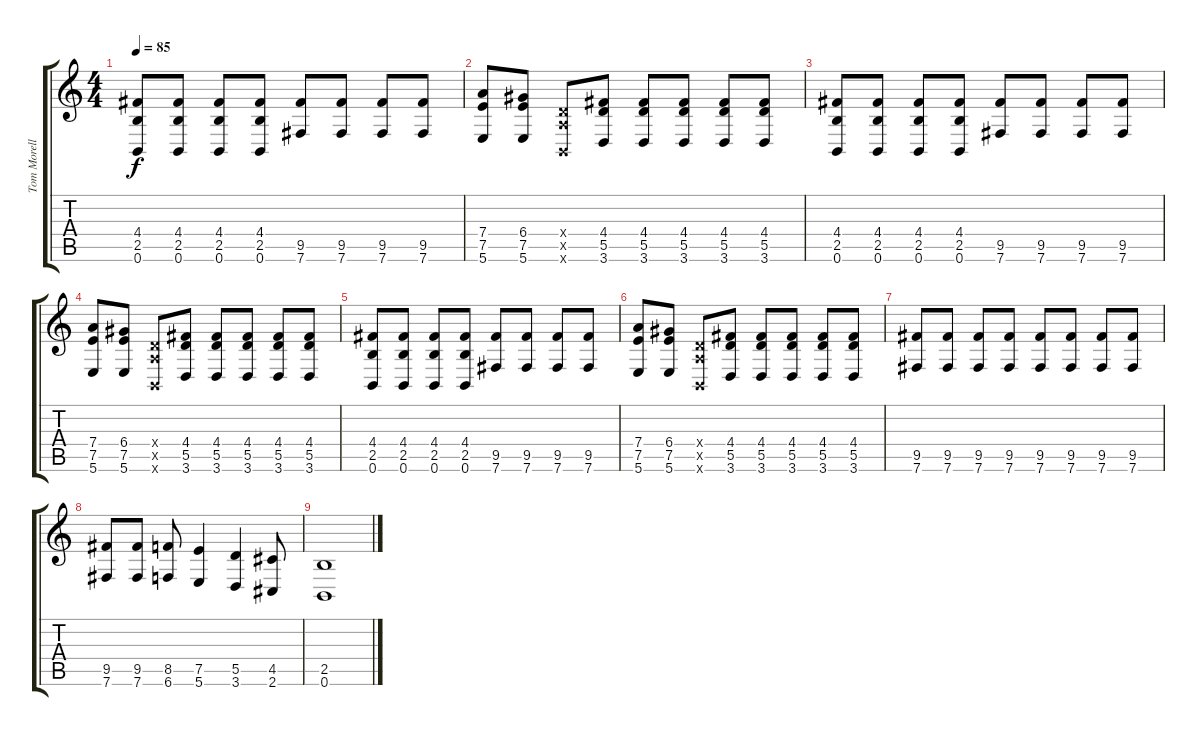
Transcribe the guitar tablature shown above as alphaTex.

\track ("Tom Morello" "Tom Morell") {instrument overdrivenguitar}
\staff {score tabs}
\tuning (E4 B3 G3 D3 A2 B1) {hide}
\ts (4 4)
\tempo 85
\clef g2
\ks c
(4.4 2.5 0.6).8{dy f} (4.4 2.5 0.6).8 (4.4 2.5 0.6).8 (4.4 2.5 0.6).8 (9.5 7.6).8 (9.5 7.6).8 (9.5 7.6).8 (9.5 7.6).8 |
(7.4 7.5 5.6).8 (6.4 7.5 5.6).8 (0.4{x} 0.5{x} 0.6{x}).8 (4.4 5.5 3.6).8 (4.4 5.5 3.6).8 (4.4 5.5 3.6).8 (4.4 5.5 3.6).8 (4.4 5.5 3.6).8 |
(4.4 2.5 0.6).8 (4.4 2.5 0.6).8 (4.4 2.5 0.6).8 (4.4 2.5 0.6).8 (9.5 7.6).8 (9.5 7.6).8 (9.5 7.6).8 (9.5 7.6).8 |
(7.4 7.5 5.6).8 (6.4 7.5 5.6).8 (0.4{x} 0.5{x} 0.6{x}).8 (4.4 5.5 3.6).8 (4.4 5.5 3.6).8 (4.4 5.5 3.6).8 (4.4 5.5 3.6).8 (4.4 5.5 3.6).8 |
(4.4 2.5 0.6).8 (4.4 2.5 0.6).8 (4.4 2.5 0.6).8 (4.4 2.5 0.6).8 (9.5 7.6).8 (9.5 7.6).8 (9.5 7.6).8 (9.5 7.6).8 |
(7.4 7.5 5.6).8 (6.4 7.5 5.6).8 (0.4{x} 0.5{x} 0.6{x}).8 (4.4 5.5 3.6).8 (4.4 5.5 3.6).8 (4.4 5.5 3.6).8 (4.4 5.5 3.6).8 (4.4 5.5 3.6).8 |
(9.5 7.6).8 (9.5 7.6).8 (9.5 7.6).8 (9.5 7.6).8 (9.5 7.6).8 (9.5 7.6).8 (9.5 7.6).8 (9.5 7.6).8 |
(9.5 7.6).8 (9.5 7.6).8 (8.5 6.6).8 (7.5 5.6).4 (5.5 3.6).4 (4.5 2.6).8 |
(2.5 0.6).1
